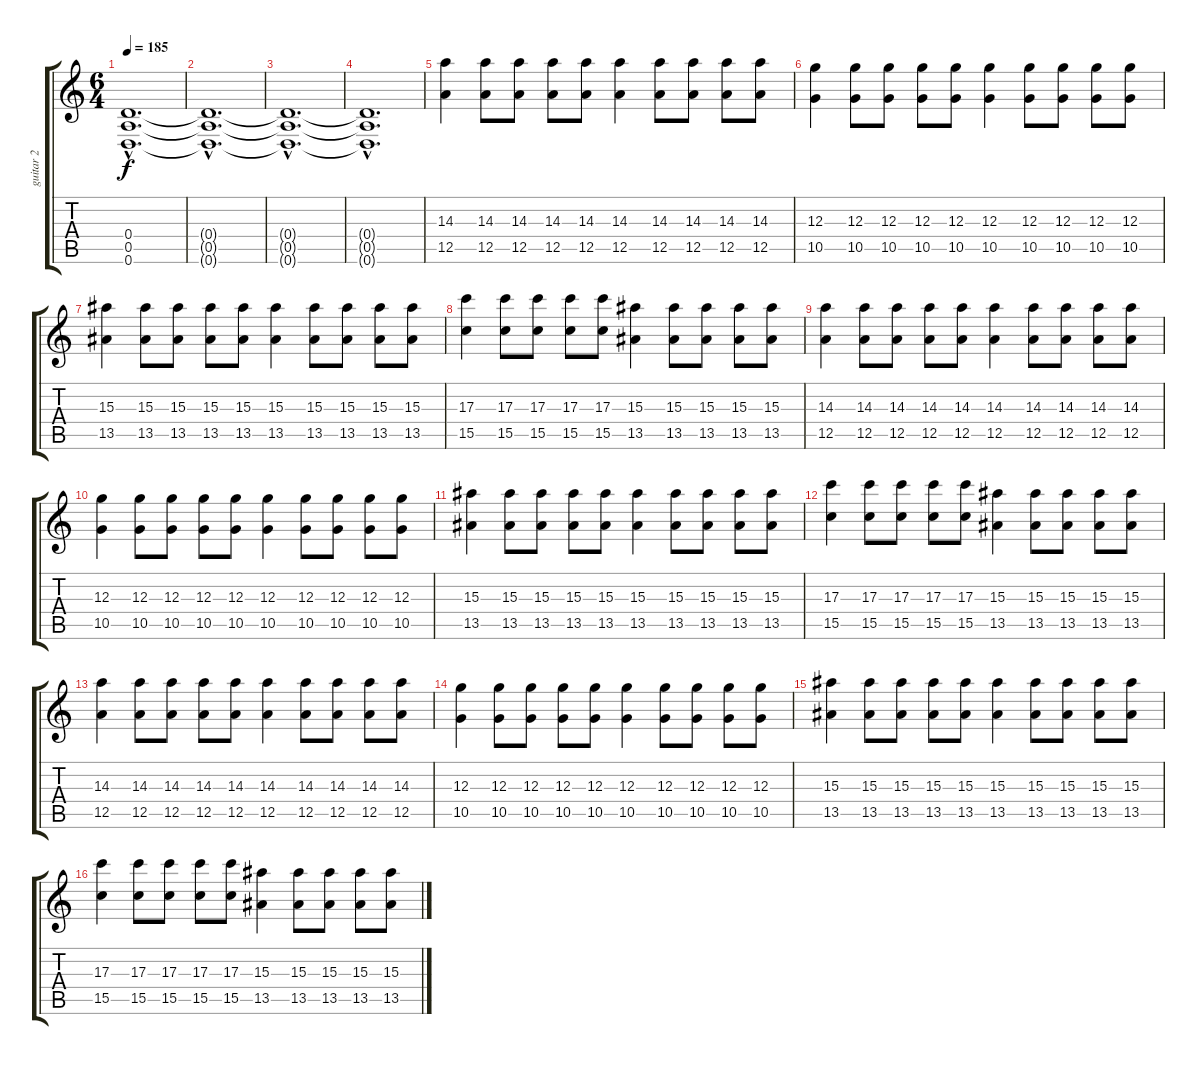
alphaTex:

\track ("guitar 2" "guitar 2") {instrument overdrivenguitar}
\staff {score tabs}
\tuning (E4 B3 G3 D3 A2 D2) {hide}
\ts (6 4)
\tempo 185
\clef g2
\ks c
(0.4{hac} 0.5{hac} 0.6{hac}).1{d dy f} |
(0.4{hac t} 0.5{hac t} 0.6{hac t}).1{d} |
(0.4{hac t} 0.5{hac t} 0.6{hac t}).1{d} |
(0.4{hac t} 0.5{hac t} 0.6{hac t}).1{d} |
(14.3 12.5).4{instrument electricguitarclean} (14.3 12.5).8 (14.3 12.5).8 (14.3 12.5).8 (14.3 12.5).8 (14.3 12.5).4 (14.3 12.5).8 (14.3 12.5).8 (14.3 12.5).8 (14.3 12.5).8 |
(12.3 10.5).4 (12.3 10.5).8 (12.3 10.5).8 (12.3 10.5).8 (12.3 10.5).8 (12.3 10.5).4 (12.3 10.5).8 (12.3 10.5).8 (12.3 10.5).8 (12.3 10.5).8 |
(15.3 13.5).4 (15.3 13.5).8 (15.3 13.5).8 (15.3 13.5).8 (15.3 13.5).8 (15.3 13.5).4 (15.3 13.5).8 (15.3 13.5).8 (15.3 13.5).8 (15.3 13.5).8 |
(17.3 15.5).4 (17.3 15.5).8 (17.3 15.5).8 (17.3 15.5).8 (17.3 15.5).8 (15.3 13.5).4 (15.3 13.5).8 (15.3 13.5).8 (15.3 13.5).8 (15.3 13.5).8 |
(14.3 12.5).4 (14.3 12.5).8 (14.3 12.5).8 (14.3 12.5).8 (14.3 12.5).8 (14.3 12.5).4 (14.3 12.5).8 (14.3 12.5).8 (14.3 12.5).8 (14.3 12.5).8 |
(12.3 10.5).4 (12.3 10.5).8 (12.3 10.5).8 (12.3 10.5).8 (12.3 10.5).8 (12.3 10.5).4 (12.3 10.5).8 (12.3 10.5).8 (12.3 10.5).8 (12.3 10.5).8 |
(15.3 13.5).4 (15.3 13.5).8 (15.3 13.5).8 (15.3 13.5).8 (15.3 13.5).8 (15.3 13.5).4 (15.3 13.5).8 (15.3 13.5).8 (15.3 13.5).8 (15.3 13.5).8 |
(17.3 15.5).4 (17.3 15.5).8 (17.3 15.5).8 (17.3 15.5).8 (17.3 15.5).8 (15.3 13.5).4 (15.3 13.5).8 (15.3 13.5).8 (15.3 13.5).8 (15.3 13.5).8 |
(14.3 12.5).4 (14.3 12.5).8 (14.3 12.5).8 (14.3 12.5).8 (14.3 12.5).8 (14.3 12.5).4 (14.3 12.5).8 (14.3 12.5).8 (14.3 12.5).8 (14.3 12.5).8 |
(12.3 10.5).4 (12.3 10.5).8 (12.3 10.5).8 (12.3 10.5).8 (12.3 10.5).8 (12.3 10.5).4 (12.3 10.5).8 (12.3 10.5).8 (12.3 10.5).8 (12.3 10.5).8 |
(15.3 13.5).4 (15.3 13.5).8 (15.3 13.5).8 (15.3 13.5).8 (15.3 13.5).8 (15.3 13.5).4 (15.3 13.5).8 (15.3 13.5).8 (15.3 13.5).8 (15.3 13.5).8 |
(17.3 15.5).4 (17.3 15.5).8 (17.3 15.5).8 (17.3 15.5).8 (17.3 15.5).8 (15.3 13.5).4 (15.3 13.5).8 (15.3 13.5).8 (15.3 13.5).8 (15.3 13.5).8
